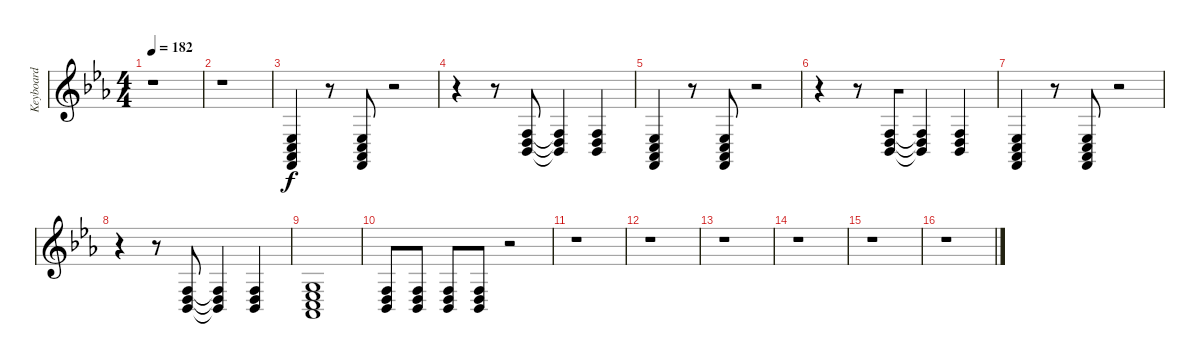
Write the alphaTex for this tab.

\track ("Keyboard" "Keyboard") {instrument churchorgan}
\staff {score}
\tuning (E4 B3 G3 D3 A2 E2 B1) {hide}
\ts (4 4)
\tempo 182
\clef g2
\ks eb
r.1{dy f} |
r.1 |
(1.4 3.5 4.6 6.7).4 r.8 (1.4 3.5 4.6 6.7).8 r.2 |
r.4 r.8 (3.4 5.5 6.6).8 (3.4{t} 5.5{t} 6.6{t}).4 (3.4 5.5 6.6).4 |
(1.4 3.5 4.6 6.7).4 r.8 (1.4 3.5 4.6 6.7).8 r.2 |
r.4 r.8{beam merge} (3.4 5.5 6.6).8{beam merge} (3.4{t} 5.5{t} 6.6{t}).4{beam merge} (3.4 5.5 6.6).4 |
(1.4 3.5 4.6 6.7).4 r.8 (1.4 3.5 4.6 6.7).8 r.2 |
r.4{beam merge} r.8 (3.4 5.5 6.6).8 (3.4{t} 5.5{t} 6.6{t}).4{beam merge} (3.4 5.5 6.6).4 |
(0.3 1.4 3.5 4.6).1 |
(3.4 5.5 6.6).8 (3.4 5.5 6.6).8 (3.4 5.5 6.6).8 (3.4 5.5 6.6).8 r.2 |
r.1 |
r.1 |
r.1 |
r.1 |
r.1 |
r.1
